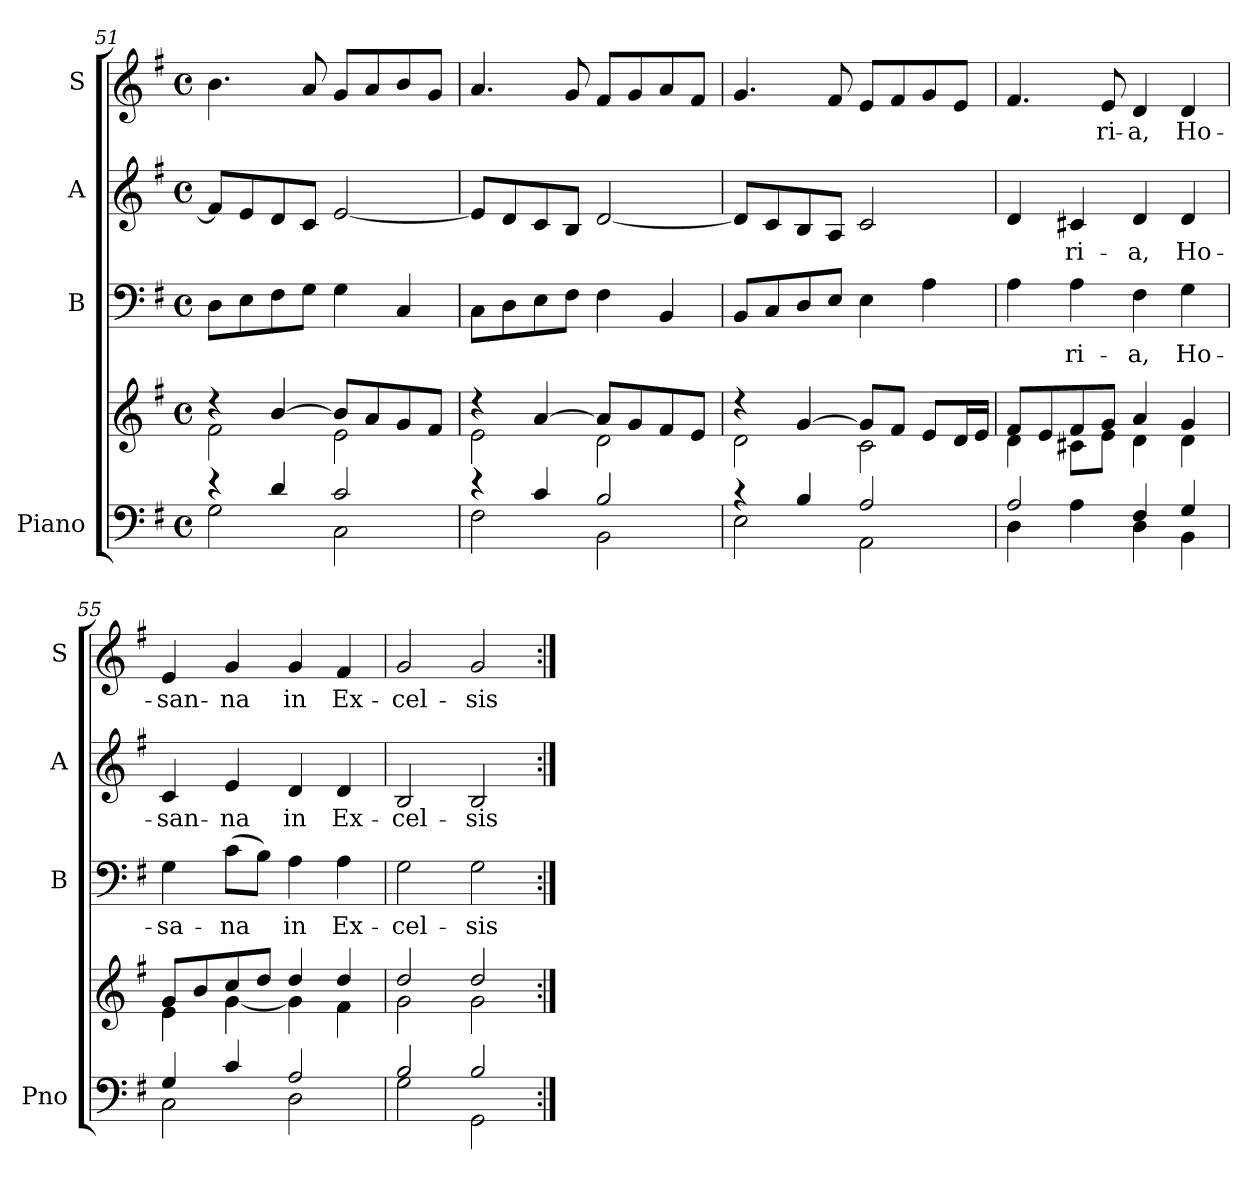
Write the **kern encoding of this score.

**kern	**kern	**kern	**text	**kern	**text	**kern	**text
*part4	*part4	*part3	*part3	*part2	*part2	*part1	*part1
*staff5	*staff4	*staff3	*staff3	*staff2	*staff2	*staff1	*staff1
*I"Piano	*	*I"B	*	*I"A	*	*I"S	*
*I'Pno	*	*I'B	*	*I'A	*	*I'S	*
!!LO:LB:g=z
*clefF4	*clefG2	*clefF4	*	*clefG2	*	*clefG2	*
*k[f#]	*k[f#]	*k[f#]	*	*k[f#]	*	*k[f#]	*
*M4/4	*M4/4	*M4/4	*	*M4/4	*	*M4/4	*
*met(c)	*met(c)	*met(c)	*	*met(c)	*	*met(c)	*
=51	=51	=51	=51	=51	=51	=51	=51
*^	*^	*	*	*	*	*	*
4r	2G\	4r	2f#\	8D\L	.	8f#/L]	.	4.b\	.
.	.	.	.	8E\	.	8e/	.	.	.
4d/	.	[4b/	.	8F#\	.	8d/	.	.	.
.	.	.	.	8G\J	.	8c/J	.	8a/	.
2c/	2C\	8b/L]	2e\	4G\	.	[2e/	.	8g/L	.
.	.	8a/	.	.	.	.	.	8a/	.
.	.	8g/	.	4C/	.	.	.	8b/	.
.	.	8f#/J	.	.	.	.	.	8g/J	.
=52	=52	=52	=52	=52	=52	=52	=52	=52	=52
4r	2F#\	4r	2e\	8C\L	.	8e/L]	.	4.a/	.
.	.	.	.	8D\	.	8d/	.	.	.
4c/	.	[4a/	.	8E\	.	8c/	.	.	.
.	.	.	.	8F#\J	.	8B/J	.	8g/	.
2B/	2BB\	8a/L]	2d\	4F#\	.	[2d/	.	8f#/L	.
.	.	8g/	.	.	.	.	.	8g/	.
.	.	8f#/	.	4BB/	.	.	.	8a/	.
.	.	8e/J	.	.	.	.	.	8f#/J	.
=53	=53	=53	=53	=53	=53	=53	=53	=53	=53
4r	2E\	4r	2d\	8BB/L	.	8d/L]	.	4.g/	.
.	.	.	.	8C/	.	8c/	.	.	.
4B/	.	[4g/	.	8D/	.	8B/	.	.	.
.	.	.	.	8E/J	.	8A/J	.	8f#/	.
2A/	2AA\	8g/L]	2c\	4E\	.	2c/	.	8e/L	.
.	.	8f#/J	.	.	.	.	.	8f#/	.
.	.	8e/L	.	4A\	.	.	.	8g/	.
.	.	16d/L	.	.	.	.	.	8e/J	.
.	.	16e/JJ	.	.	.	.	.	.	.
=54	=54	=54	=54	=54	=54	=54	=54	=54	=54
2A/	4D\	8f#/L	4d\	4A\	.	4d/	.	4.f#/	.
.	.	8e/	.	.	.	.	.	.	.
.	4A\	8f#/	8c#X\L	4A\	-ri-	4c#X/	-ri-	.	.
.	.	8g/J	8e\J	.	.	.	.	8e/	-ri-
4F#/	4D\	4a/	4d\	4F#\	-a,	4d/	-a,	4d/	-a,
4G/	4BB\	4g/	4d\	4G\	Ho-	4d/	Ho-	4d/	Ho-
!!LO:PB:g=z
=55	=55	=55	=55	=55	=55	=55	=55	=55	=55
4G/	2C\	8g/L	4e\	4G\	-sa-	4c/	-san-	4e/	-san-
.	.	8b/	.	.	.	.	.	.	.
4c/	.	8cc/	[4g\	(>8c\L	-na	4e/	-na	4g/	-na
.	.	8dd/J	.	8B\J)	.	.	.	.	.
2A/	2D\	4dd/	4g\]	4A\	in	4d/	in	4g/	in
.	.	4dd/	4f#\	4A\	Ex-	4d/	Ex-	4f#/	Ex-
=56	=56	=56	=56	=56	=56	=56	=56	=56	=56
2B/	2G\	2dd/	2g\	2G\	-cel-	2B/	-cel-	2g/	-cel-
2B/	2GG\	2dd/	2g\	2G\	-sis	2B/	-sis	2g/	-sis
*v	*v	*	*	*	*	*	*	*	*
*	*v	*v	*	*	*	*	*	*
=:|!	=:|!	=:|!	=:|!	=:|!	=:|!	=:|!	=:|!
*-	*-	*-	*-	*-	*-	*-	*-
